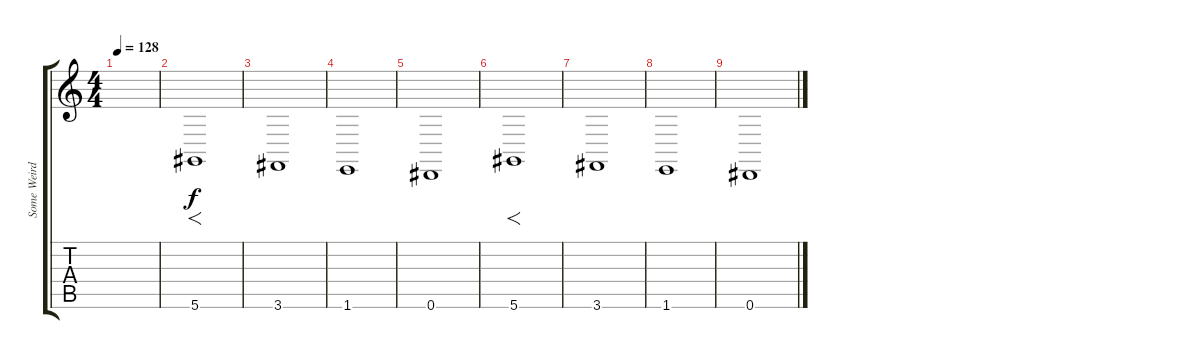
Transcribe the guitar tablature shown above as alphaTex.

\track ("Some Weird Guitar" "Some Weird") {instrument koto}
\staff {score tabs}
\tuning (Eb4 Bb3 Gb3 Db3 Ab2 Eb2) {hide}
\ts (4 4)
\tempo 128
\clef g2
\ks c
|
5.6.1{f volume 16 balance 14 instrument trombone} |
3.6.1 |
1.6.1 |
0.6.1 |
5.6.1{f volume 16 balance 14 instrument trombone} |
3.6.1 |
1.6.1 |
0.6.1
